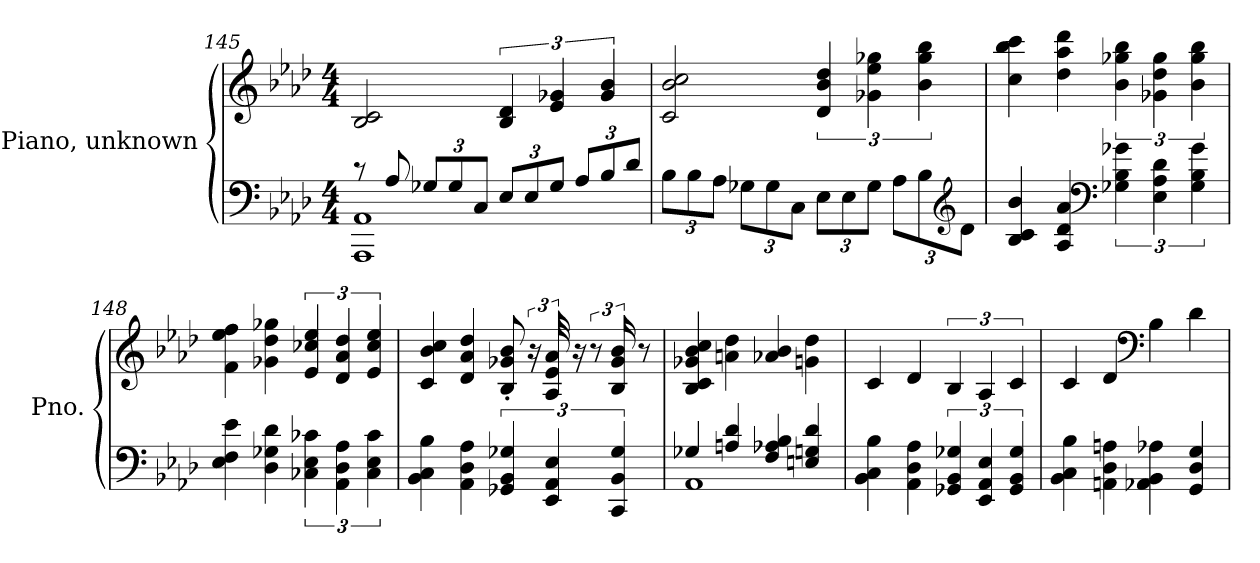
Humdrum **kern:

**kern	**kern
*part1	*part1
*staff2	*staff1
*I"Piano, unknown	*
*I'Pno.	*
!!LO:LB:g=z
*clefF4	*clefG2
*k[b-e-a-d-]	*k[b-e-a-d-]
*M4/4	*M4/4
=145	=145
*^	*
8r	1AAA- 1AA-	2B-/ 2c/
8A-/	.	.
*Xbrackettup	*	*
12G-X/L	.	.
12G-/	.	.
12C/J	.	.
12E-/L	.	6B-/ 6d-/
12E-/	.	.
12G-/J	.	6e-/ 6g-X/
12A-/L	.	.
12B-/	.	6g-/ 6b-/
12d-/J	.	.
*v	*v	*
=146	=146
12B-\L	2c/ 2b-/ 2cc/
12B-\	.
12A-\J	.
12G-X\L	.
12G-\	.
12C\J	.
12E-\L	6d-/ 6b-/ 6dd-/
12E-\	.
12G-\J	6g-X\ 6ee-\ 6gg-X\
12A-\L	.
12B-\	6b-\ 6gg-\ 6bb-\
*clefG2	*
12d-\J	.
=147	=147
4B-/ 4c/ 4b-/	4cc\ 4bb-\ 4ccc\
4A-/ 4d-/ 4a-/	4dd-\ 4aa-\ 4ddd-\
*clefF4	*
*brackettup	*
6G-X\ 6B-\ 6g-X\	6b-\ 6gg-X\ 6bb-\
6E-\ 6A-\ 6d-\	6g-X\ 6dd-\ 6gg-\
6G-\ 6B-\ 6g-\	6b-\ 6gg-\ 6bb-\
!!LO:LB:g=z
=148	=148
4E-\ 4F\ 4e-\	4f\ 4ee-\ 4ff\
4D-\ 4G-X\ 4d-\	4g-X\ 4dd-\ 4gg-X\
6C-X\ 6E-\ 6c-X\	6e-/ 6cc-X/ 6ee-/
6AA-\ 6D-\ 6A-\	6d-/ 6a-/ 6dd-/
6C-\ 6E-\ 6c-\	6e-/ 6cc-/ 6ee-/
=149	=149
4BB-\ 4C\ 4B-\	4c/ 4b-/ 4cc/
4AA-\ 4D-\ 4A-\	4d-/ 4a-/ 4dd-/
6GG-X/ 6BB-/ 6G-X/	8B-/' 8g-X/' 8b-/'
.	24r
6EE-/ 6AA-/ 6E-/	48A-/ 48e-/ 48a-/
.	16r
.	12r
6CC/ 6BB-/ 6G-/	24B-/ 24g-/ 24b-/
.	8r
=150	=150
*^	*
4G-X/	1AA-	4B-/ 4c/ 4g-X/ 4b-/ 4cc/
4An/ 4d-/	.	4an\ 4dd-\
4F/ 4A-X/ 4B-/	.	4a-X/ 4b-/
4En/ 4Gn/ 4d-/	.	4gn\ 4dd-\
*v	*v	*
=151	=151
4BB-\ 4C\ 4B-\	4c/
4AA-\ 4D-\ 4A-\	4d-/
6GG-X/ 6BB-/ 6G-X/	6B-/
6EE-/ 6AA-/ 6E-/	6A-/
6GG-/ 6BB-/ 6G-/	6c/
!!LO:PB:g=z
=152	=152
4BB-\ 4C\ 4B-\	4c/
4AAn\ 4D-\ 4An\	4d-/
*	*clefF4
4AA-X\ 4BB-\ 4A-X\	4B-\
4GG/ 4D-/ 4G/	4d-\
=	=
*-	*-
